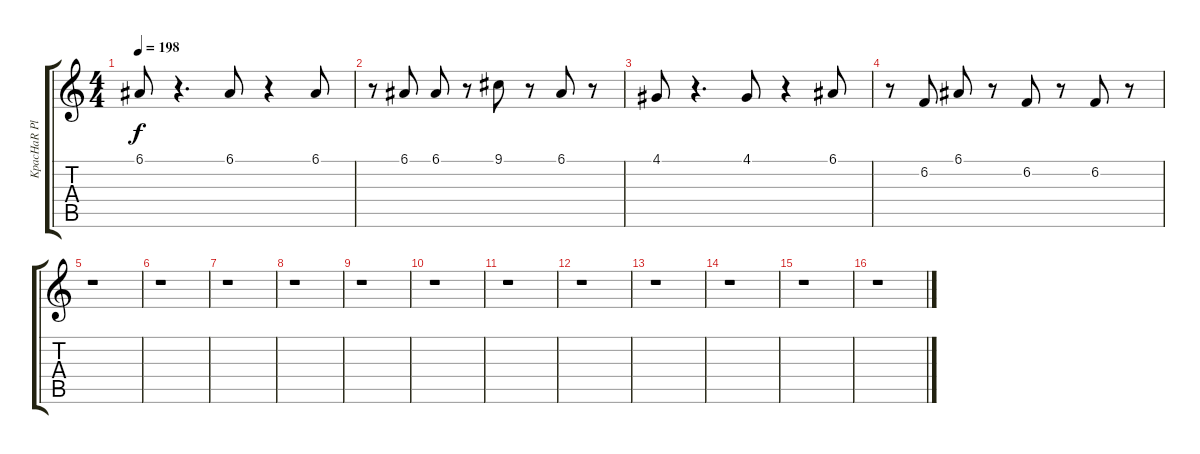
\track ("KpacHaR Plesen" "KpacHaR Pl") {instrument orchestrahit}
\staff {score tabs}
\tuning (E4 B3 G3 D3 A2 E2) {hide}
\ts (4 4)
\tempo 198
\clef g2
\ks c
6.1.8{dy f} r.4{d} 6.1.8 r.4 6.1.8 |
r.8 6.1.8 6.1.8 r.8 9.1.8 r.8 6.1.8 r.8 |
4.1.8 r.4{d} 4.1.8 r.4 6.1.8 |
r.8 6.2.8 6.1.8 r.8 6.2.8 r.8 6.2.8 r.8 |
r.1 |
r.1 |
r.1 |
r.1 |
r.1 |
r.1 |
r.1 |
r.1 |
r.1 |
r.1 |
r.1 |
r.1
